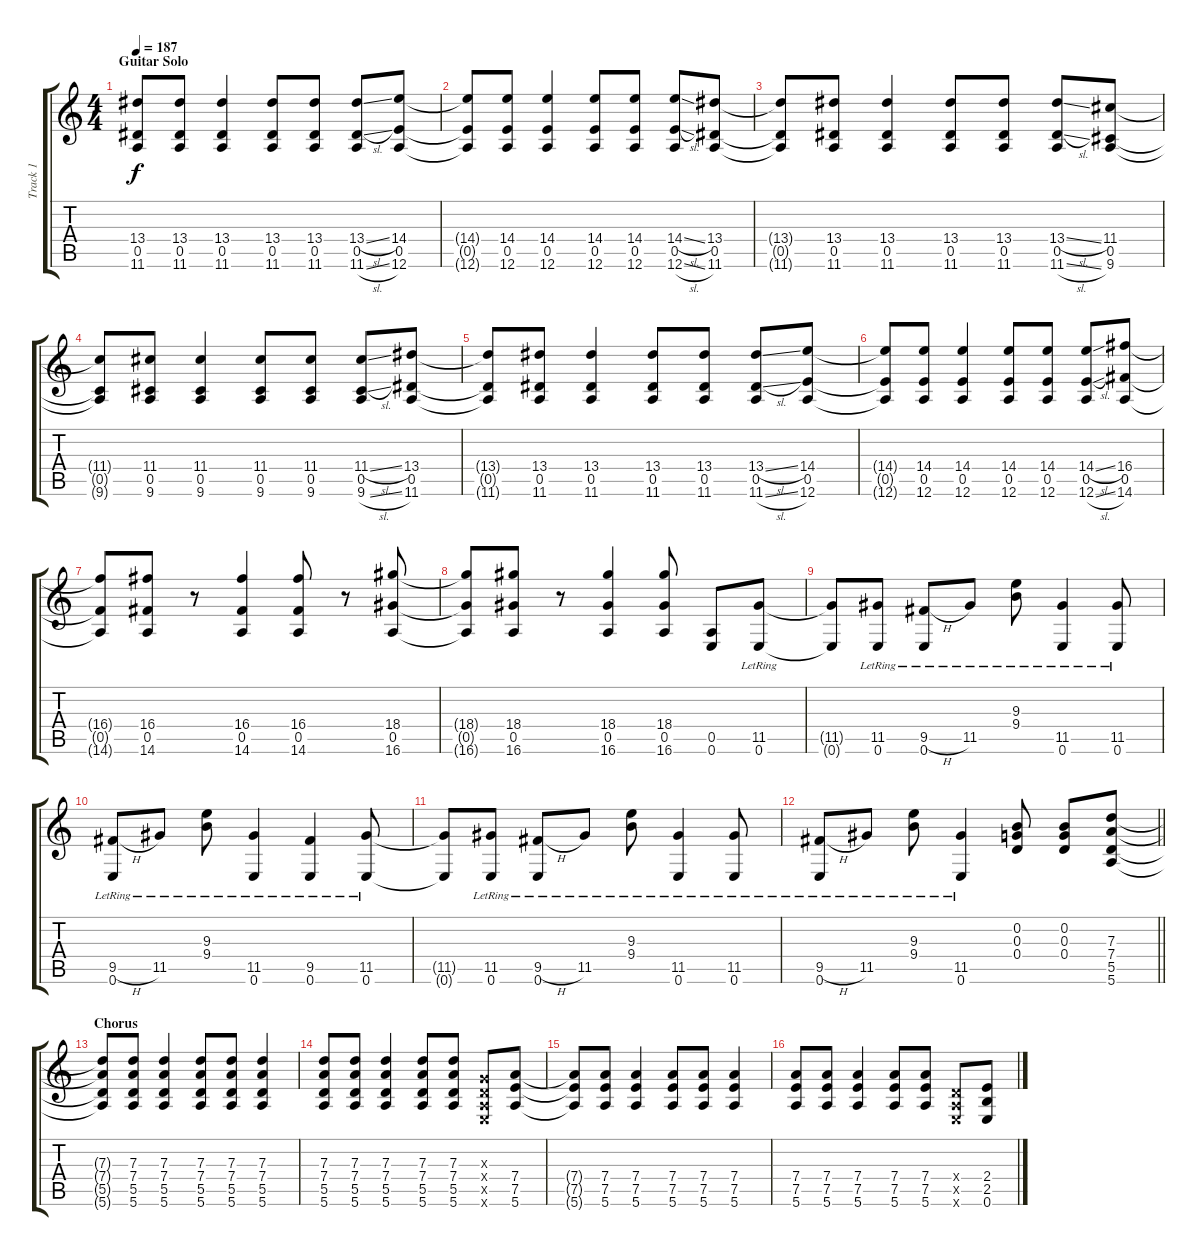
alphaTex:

\track ("Track 1" "Track 1") {instrument distortionguitar}
\staff {score tabs}
\tuning (E4 B3 G3 D3 A2 E2) {hide}
\ts (4 4)
\section ("" "Guitar Solo")
\tempo 187
\clef g2
\ks c
(13.4{t} 0.5{t} 11.6{t}).8{dy f} (13.4 0.5 11.6).8 (13.4 0.5 11.6).4 (13.4 0.5 11.6).8 (13.4 0.5 11.6).8 (13.4{sl} 0.5 11.6{sl}).8 (14.4 0.5 12.6).8 |
(14.4{t} 0.5{t} 12.6{t}).8 (14.4 0.5 12.6).8 (14.4 0.5 12.6).4 (14.4 0.5 12.6).8 (14.4 0.5 12.6).8 (14.4{sl} 0.5 12.6{sl}).8 (13.4 0.5 11.6).8 |
(13.4{t} 0.5{t} 11.6{t}).8 (13.4 0.5 11.6).8 (13.4 0.5 11.6).4 (13.4 0.5 11.6).8 (13.4 0.5 11.6).8 (13.4{sl} 0.5 11.6{sl}).8 (11.4 0.5 9.6).8 |
(11.4{t} 0.5{t} 9.6{t}).8 (11.4 0.5 9.6).8 (11.4 0.5 9.6).4 (11.4 0.5 9.6).8 (11.4 0.5 9.6).8 (11.4{sl} 0.5 9.6{sl}).8 (13.4 0.5 11.6).8 |
(13.4{t} 0.5{t} 11.6{t}).8 (13.4 0.5 11.6).8 (13.4 0.5 11.6).4 (13.4 0.5 11.6).8 (13.4 0.5 11.6).8 (13.4{sl} 0.5 11.6{sl}).8 (14.4 0.5 12.6).8 |
(14.4{t} 0.5{t} 12.6{t}).8 (14.4 0.5 12.6).8 (14.4 0.5 12.6).4 (14.4 0.5 12.6).8 (14.4 0.5 12.6).8 (14.4{sl} 0.5 12.6{sl}).8 (16.4 0.5 14.6).8 |
(16.4{t} 0.5{t} 14.6{t}).8 (16.4 0.5 14.6).8 r.8 (16.4 0.5 14.6).4 (16.4 0.5 14.6).8 r.8 (18.4 0.5 16.6).8 |
(18.4{t} 0.5{t} 16.6{t}).8 (18.4 0.5 16.6).8 r.8 (18.4 0.5 16.6).4 (18.4 0.5 16.6).8 (0.5 0.6).8 (11.5{lr} 0.6{lr}).8 |
(11.5{t} 0.6{t}).8 (11.5{lr} 0.6{lr}).8 (9.5{h lr} 0.6{lr}).8 11.5{lr}.8 (9.3{lr} 9.4{lr}).8 (11.5{lr} 0.6{lr}).4 (11.5{lr} 0.6{lr}).8 |
(9.5{h lr} 0.6{lr}).8 11.5{lr}.8 (9.3{lr} 9.4{lr}).8 (11.5{lr} 0.6{lr}).4 (9.5{lr} 0.6{lr}).4 (11.5{lr} 0.6{lr}).8 |
(11.5{t} 0.6{t}).8 (11.5{lr} 0.6{lr}).8 (9.5{h lr} 0.6{lr}).8 11.5{lr}.8 (9.3{lr} 9.4{lr}).8 (11.5{lr} 0.6{lr}).4 (11.5{lr} 0.6{lr}).8 |
\barLineRight lightlight
(9.5{h lr} 0.6{lr}).8 11.5{lr}.8 (9.3{lr} 9.4{lr}).8 (11.5{lr} 0.6{lr}).4 (0.2 0.3 0.4).8 (0.2 0.3 0.4).8 (7.3 7.4 5.5 5.6).8 |
\section ("" "Chorus")
(7.3{t} 7.4{t} 5.5{t} 5.6{t}).8 (7.3 7.4 5.5 5.6).8 (7.3 7.4 5.5 5.6).4 (7.3 7.4 5.5 5.6).8 (7.3 7.4 5.5 5.6).8 (7.3 7.4 5.5 5.6).4 |
(7.3 7.4 5.5 5.6).8 (7.3 7.4 5.5 5.6).8 (7.3 7.4 5.5 5.6).4 (7.3 7.4 5.5 5.6).8 (7.3 7.4 5.5 5.6).8 (0.3{x} 0.4{x} 0.5{x} 0.6{x}).8 (7.4 7.5 5.6).8 |
(7.4{t} 7.5{t} 5.6{t}).8 (7.4 7.5 5.6).8 (7.4 7.5 5.6).4 (7.4 7.5 5.6).8 (7.4 7.5 5.6).8 (7.4 7.5 5.6).4 |
(7.4 7.5 5.6).8 (7.4 7.5 5.6).8 (7.4 7.5 5.6).4 (7.4 7.5 5.6).8 (7.4 7.5 5.6).8 (0.4{x} 0.5{x} 0.6{x}).8 (2.4 2.5 0.6).8
